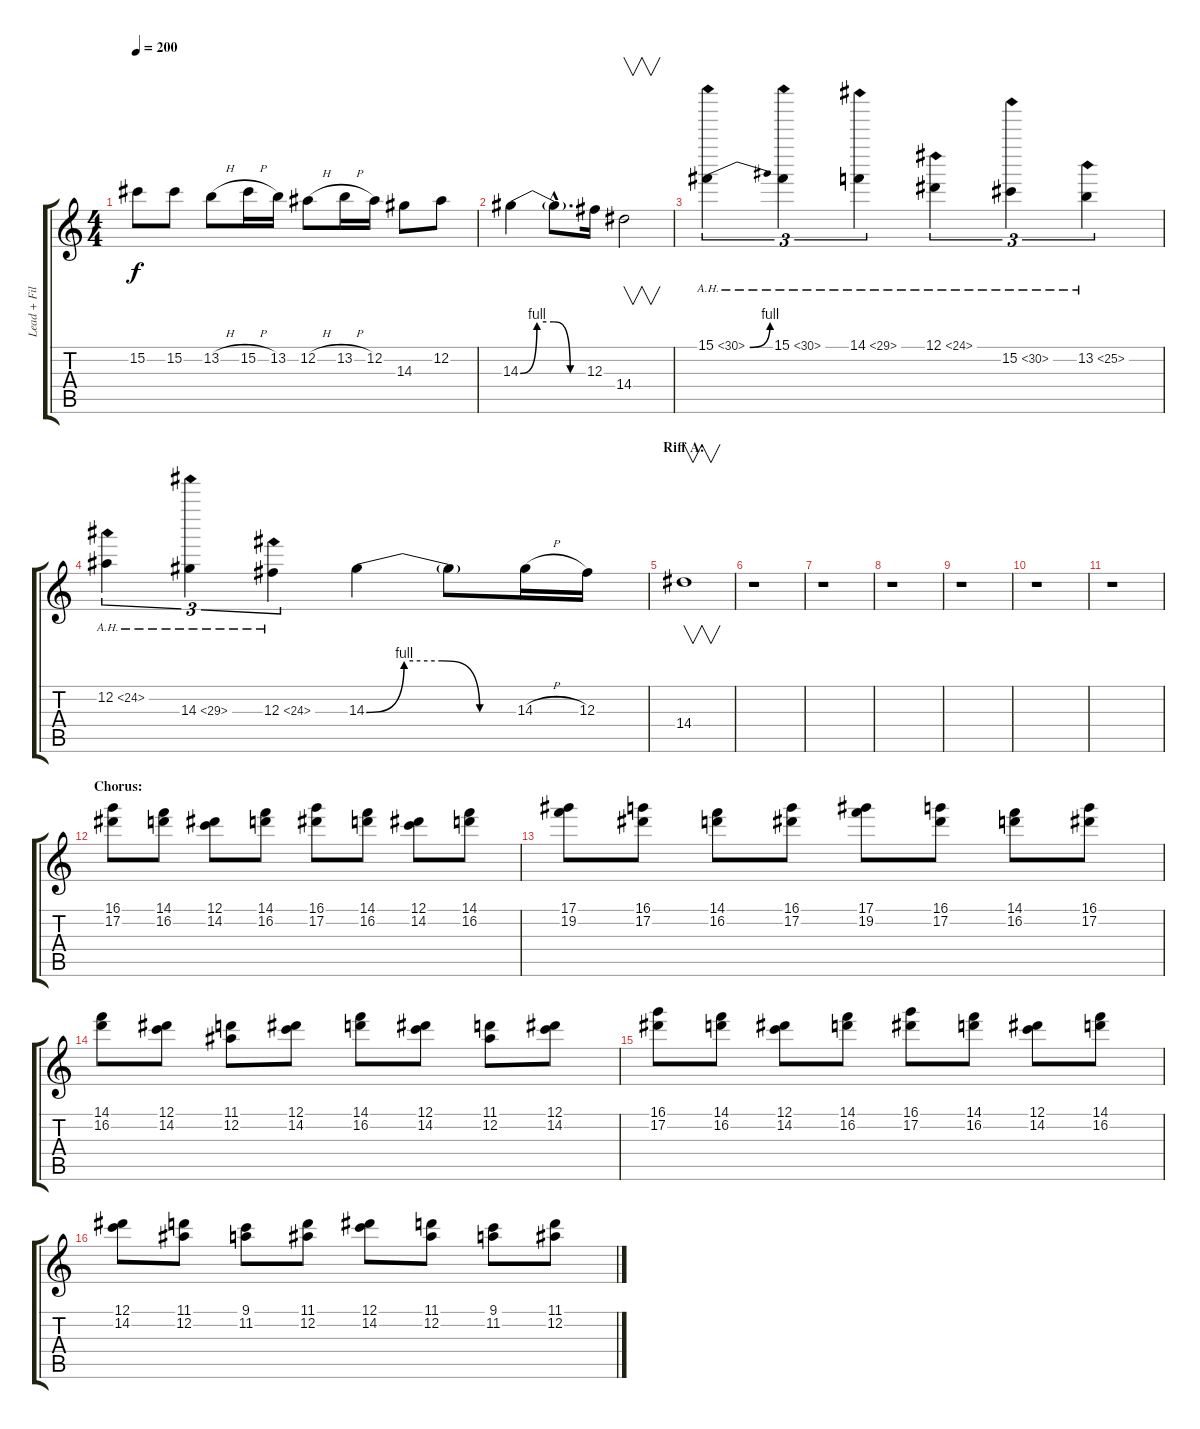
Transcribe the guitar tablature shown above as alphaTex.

\track ("Lead + Fills" "Lead + Fil") {instrument distortionguitar}
\staff {score tabs}
\tuning (Eb4 Bb3 Gb3 Db3 Ab2 Eb2) {hide}
\ts (4 4)
\tempo 200
\clef g2
\ks c
15.2{t}.8{dy f} 15.2.8 13.2{h}.8 15.2{h}.16 13.2.16 12.2{h}.8 13.2{h}.16 12.2.16 14.3.8 12.2.8 |
14.3{be (custom 0 0 15 4 30 4 45 0 60 0)}.4 14.3{hac t}.8{d} 12.3.16 14.4.2{v} |
15.1{be (bend 0 0 60 4) ah 15}.4{tu (3 2)} 15.1{ah 15}.4{tu (3 2)} 14.1{ah 15}.4{tu (3 2)} 12.1{ah 12}.4{tu (3 2)} 15.2{ah 15}.4{tu (3 2)} 13.2{ah 12}.4{tu (3 2)} |
12.2{ah 12}.4{tu (3 2)} 14.3{ah 15}.4{tu (3 2)} 12.3{ah 12}.4{tu (3 2)} 14.3{be (custom 0 0 15 4 30 4 45 0 60 0)}.4 14.3{t}.8 14.3{h}.16 12.3.16 |
\section ("" "Riff A:")
14.4.1{v} |
r.1 |
r.1 |
r.1 |
r.1 |
r.1 |
r.1 |
\section ("" "Chorus:")
(16.1 17.2).8 (14.1 16.2).8 (12.1 14.2).8 (14.1 16.2).8 (16.1 17.2).8 (14.1 16.2).8 (12.1 14.2).8 (14.1 16.2).8 |
(17.1 19.2).8 (16.1 17.2).8 (14.1 16.2).8 (16.1 17.2).8 (17.1 19.2).8 (16.1 17.2).8 (14.1 16.2).8 (16.1 17.2).8 |
(14.1 16.2).8 (12.1 14.2).8 (11.1 12.2).8 (12.1 14.2).8 (14.1 16.2).8 (12.1 14.2).8 (11.1 12.2).8 (12.1 14.2).8 |
(16.1 17.2).8 (14.1 16.2).8 (12.1 14.2).8 (14.1 16.2).8 (16.1 17.2).8 (14.1 16.2).8 (12.1 14.2).8 (14.1 16.2).8 |
(12.1 14.2).8 (11.1 12.2).8 (9.1 11.2).8 (11.1 12.2).8 (12.1 14.2).8 (11.1 12.2).8 (9.1 11.2).8 (11.1 12.2).8
